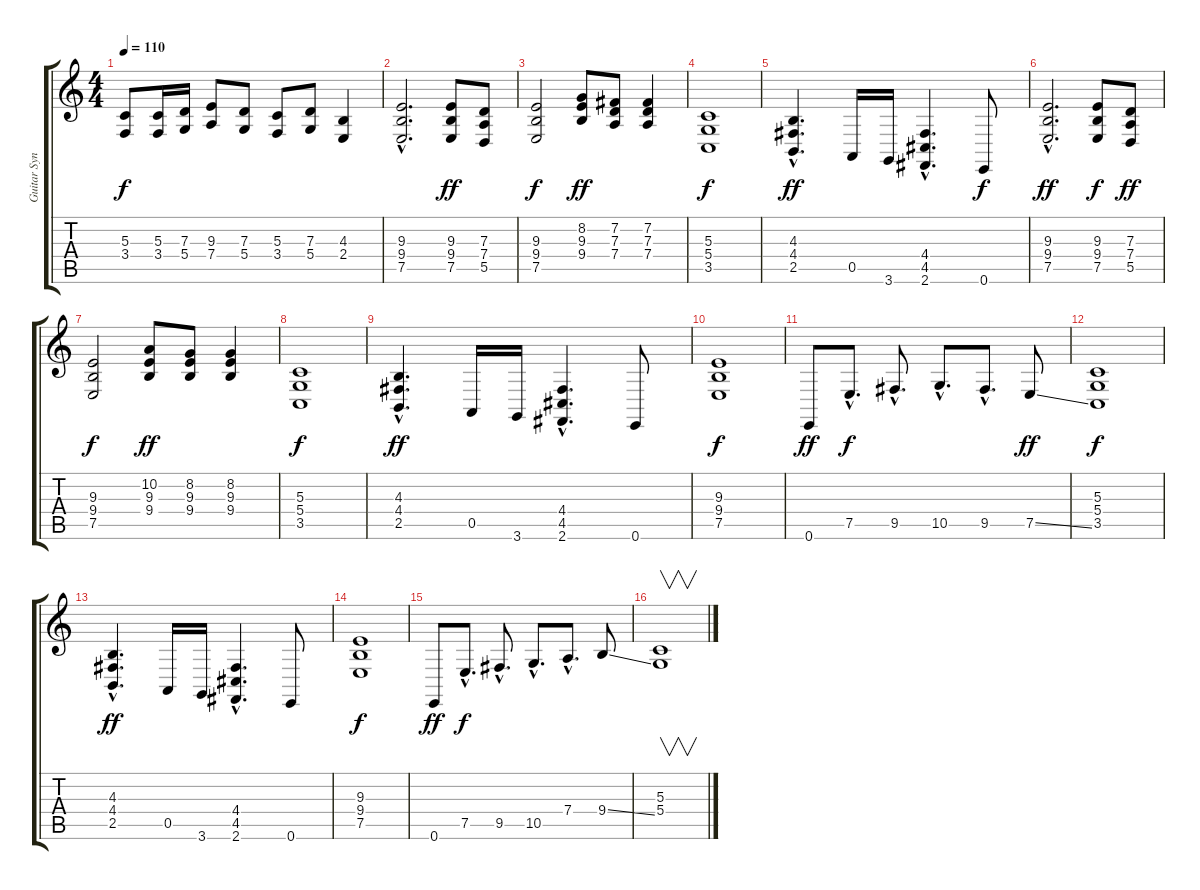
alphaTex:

\track ("Guitar Synths" "Guitar Syn") {instrument lead5charang}
\staff {score tabs}
\tuning (E4 B3 G3 D3 A2 E2) {hide}
\ts (4 4)
\tempo 110
\clef g2
\ks c
(5.3 3.4).8{dy f} (5.3 3.4).16 (7.3 5.4).16 (9.3 7.4).8 (7.3 5.4).8 (5.3 3.4).8 (7.3 5.4).8 (4.3 2.4).4 |
(9.3{hac} 9.4{hac} 7.5{hac}).2{d} (9.3 9.4 7.5).8{dy ff} (7.3 7.4 5.5).8 |
(9.3 9.4 7.5).2{dy f} (8.2 9.3 9.4).8{dy ff} (7.2 7.3 7.4).8 (7.2 7.3 7.4).4 |
(5.3 5.4 3.5).1{dy f} |
(4.3{hac} 4.4{hac} 2.5{hac}).4{d dy ff} 0.5.16 3.6.16 (4.4{hac} 4.5{hac} 2.6{hac}).4{d} 0.6.8{dy f} |
(9.3{hac} 9.4{hac} 7.5{hac}).2{d dy ff} (9.3 9.4 7.5).8{dy f} (7.3 7.4 5.5).8{dy ff} |
(9.3 9.4 7.5).2{dy f} (10.2 9.3 9.4).8{dy ff} (8.2 9.3 9.4).8 (8.2 9.3 9.4).4 |
(5.3 5.4 3.5).1{dy f} |
(4.3{hac} 4.4{hac} 2.5{hac}).4{d dy ff} 0.5.16 3.6.16 (4.4{hac} 4.5{hac} 2.6{hac}).4{d} 0.6.8 |
(9.3 9.4 7.5).1{dy f} |
0.6.8{dy ff} 7.5{hac}.8{d dy f} 9.5{hac}.8{d} 10.5{hac}.8{d} 9.5{hac}.8{d} 7.5{ss}.8{dy ff} |
(5.3 5.4 3.5).1{dy f} |
(4.3{hac} 4.4{hac} 2.5{hac}).4{d dy ff} 0.5.16 3.6.16 (4.4{hac} 4.5{hac} 2.6{hac}).4{d} 0.6.8 |
(9.3 9.4 7.5).1{dy f} |
0.6.8{dy ff} 7.5{hac}.8{d dy f} 9.5{hac}.8{d} 10.5{hac}.8{d} 7.4{hac}.8{d} 9.4{ss}.8 |
(5.3 5.4).1{v}
